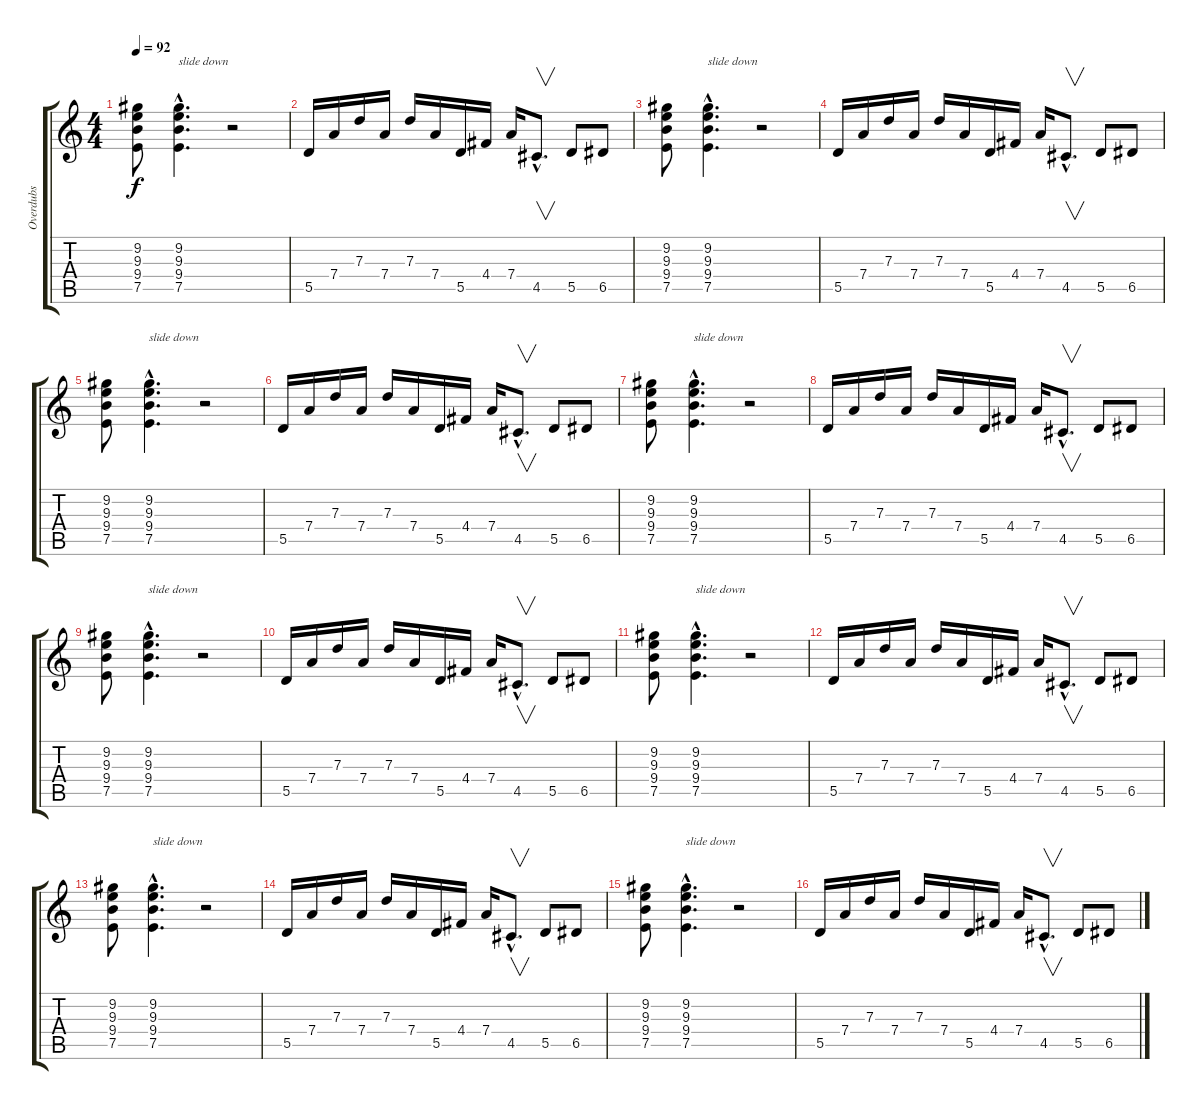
\track ("Overdubs" "Overdubs") {instrument overdrivenguitar}
\staff {score tabs}
\tuning (E4 B3 G3 D3 A2 E2) {hide}
\ts (4 4)
\tempo 92
\clef g2
\ks c
(9.2 9.3 9.4 7.5).8{dy f} (9.2{hac} 9.3{hac} 9.4{hac} 7.5{hac}).4{d txt "slide down"} r.2 |
5.5.16 7.4.16 7.3.16 7.4.16 7.3.16 7.4.16 5.5.16 4.4.16 7.4.16 4.5{hac}.8{v d} 5.5.8 6.5.8 |
(9.2 9.3 9.4 7.5).8 (9.2{hac} 9.3{hac} 9.4{hac} 7.5{hac}).4{d txt "slide down"} r.2 |
5.5.16 7.4.16 7.3.16 7.4.16 7.3.16 7.4.16 5.5.16 4.4.16 7.4.16 4.5{hac}.8{v d} 5.5.8 6.5.8 |
(9.2 9.3 9.4 7.5).8 (9.2{hac} 9.3{hac} 9.4{hac} 7.5{hac}).4{d txt "slide down"} r.2 |
5.5.16 7.4.16 7.3.16 7.4.16 7.3.16 7.4.16 5.5.16 4.4.16 7.4.16 4.5{hac}.8{v d} 5.5.8 6.5.8 |
(9.2 9.3 9.4 7.5).8 (9.2{hac} 9.3{hac} 9.4{hac} 7.5{hac}).4{d txt "slide down"} r.2 |
5.5.16 7.4.16 7.3.16 7.4.16 7.3.16 7.4.16 5.5.16 4.4.16 7.4.16 4.5{hac}.8{v d} 5.5.8 6.5.8 |
(9.2 9.3 9.4 7.5).8 (9.2{hac} 9.3{hac} 9.4{hac} 7.5{hac}).4{d txt "slide down"} r.2 |
5.5.16 7.4.16 7.3.16 7.4.16 7.3.16 7.4.16 5.5.16 4.4.16 7.4.16 4.5{hac}.8{v d} 5.5.8 6.5.8 |
(9.2 9.3 9.4 7.5).8 (9.2{hac} 9.3{hac} 9.4{hac} 7.5{hac}).4{d txt "slide down"} r.2 |
5.5.16 7.4.16 7.3.16 7.4.16 7.3.16 7.4.16 5.5.16 4.4.16 7.4.16 4.5{hac}.8{v d} 5.5.8 6.5.8 |
(9.2 9.3 9.4 7.5).8 (9.2{hac} 9.3{hac} 9.4{hac} 7.5{hac}).4{d txt "slide down"} r.2 |
5.5.16 7.4.16 7.3.16 7.4.16 7.3.16 7.4.16 5.5.16 4.4.16 7.4.16 4.5{hac}.8{v d} 5.5.8 6.5.8 |
(9.2 9.3 9.4 7.5).8 (9.2{hac} 9.3{hac} 9.4{hac} 7.5{hac}).4{d txt "slide down"} r.2 |
5.5.16 7.4.16 7.3.16 7.4.16 7.3.16 7.4.16 5.5.16 4.4.16 7.4.16 4.5{hac}.8{v d} 5.5.8 6.5.8
